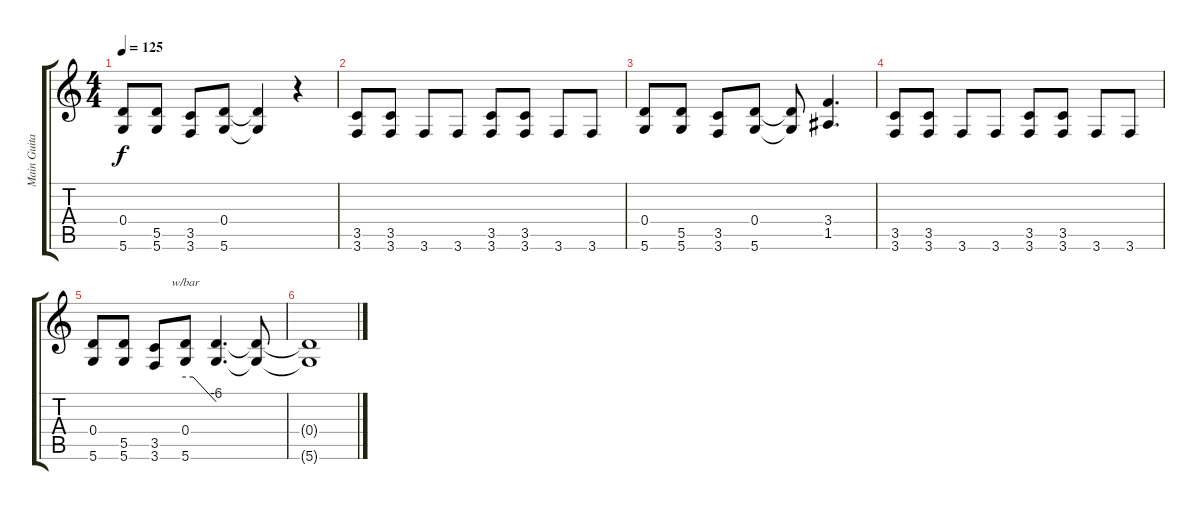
\track ("Main Guitar" "Main Guita") {instrument distortionguitar}
\staff {score tabs}
\tuning (E4 B3 G3 D3 A2 D2) {hide}
\ts (4 4)
\tempo 125
\clef g2
\ks c
(0.4 5.6).8{dy f} (5.5 5.6).8 (3.5 3.6).8 (0.4 5.6).8 (0.4{t} 5.6{t}).4 r.4 |
(3.5 3.6).8 (3.5 3.6).8 3.6.8 3.6.8 (3.5 3.6).8 (3.5 3.6).8 3.6.8 3.6.8 |
(0.4 5.6).8 (5.5 5.6).8 (3.5 3.6).8 (0.4 5.6).8 (0.4{t} 5.6{t}).8 (3.4 1.5).4{d} |
(3.5 3.6).8 (3.5 3.6).8 3.6.8 3.6.8 (3.5 3.6).8 (3.5 3.6).8 3.6.8 3.6.8 |
(0.4 5.6).8 (5.5 5.6).8 (3.5 3.6).8 (0.4 5.6).8{tbe (custom default 0 0 15 0 60 -24)} (0.4{t} 5.6{t}).4{d} (0.4{t} 5.6{t}).8 |
(0.4{t} 5.6{t}).1
